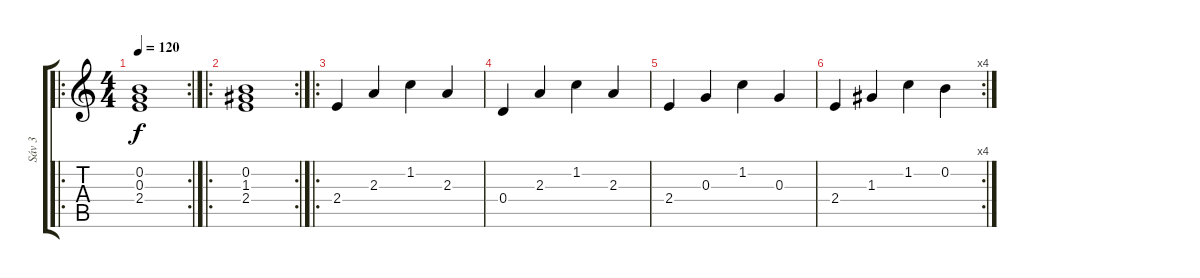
\track ("Sáv 3" "Sáv 3") {instrument distortionguitar}
\staff {score tabs}
\tuning (E4 B3 G3 D3 A2 E2) {hide}
\ro
\rc 2
\ts (4 4)
\tempo 120
\clef g2
\ks c
(0.2 0.3 2.4).1{dy f} |
\ro
\rc 2
(0.2 1.3 2.4).1 |
\ro
2.4.4 2.3.4 1.2.4 2.3.4 |
0.4.4 2.3.4 1.2.4 2.3.4 |
2.4.4 0.3.4 1.2.4 0.3.4 |
\rc 4
2.4.4 1.3.4 1.2.4 0.2.4
